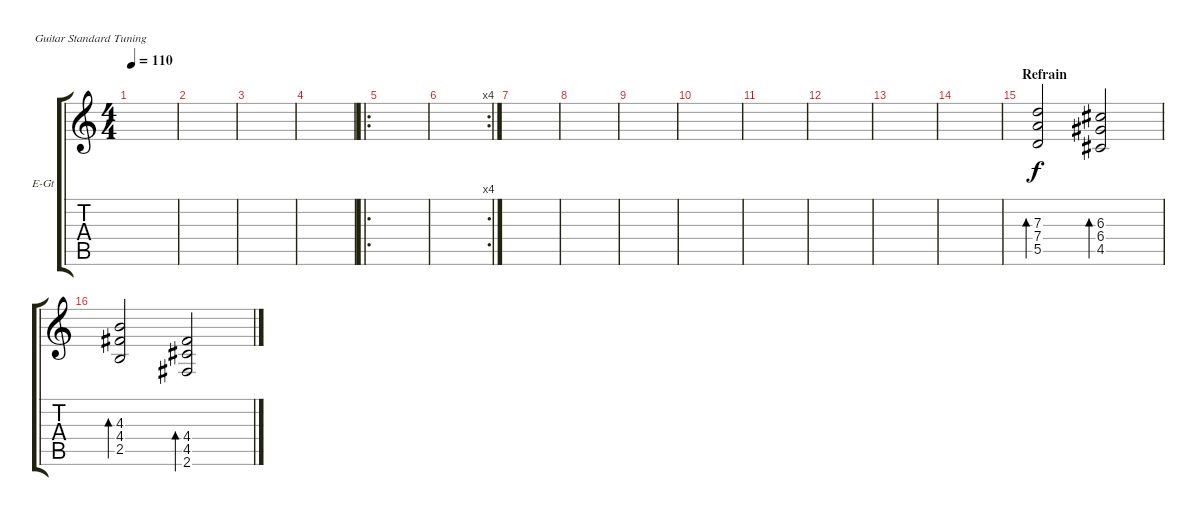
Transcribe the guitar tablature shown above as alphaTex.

\defaultSystemsLayout 4
\bracketExtendMode groupsimilarinstruments
\firstSystemTrackNameOrientation horizontal
\otherSystemsTrackNameOrientation horizontal
\track ("Guitare" "E-Gt") {instrument electricguitarclean}
\staff {score tabs}
\tuning (E4 B3 G3 D3 A2 E2)
\ts (4 4)
\tempo 110
\clef g2
\ks c
|
|
|
|
\ro
|
\rc 4
|
|
|
|
|
|
|
|
|
\section ("" "Refrain")
(7.3 7.4 5.5).2{bd 36} (4.5 6.4 6.3).2{bd 79} |
(2.5 4.4 4.3).2{bd 61} (4.5 4.4 2.6).2{bd 82}
